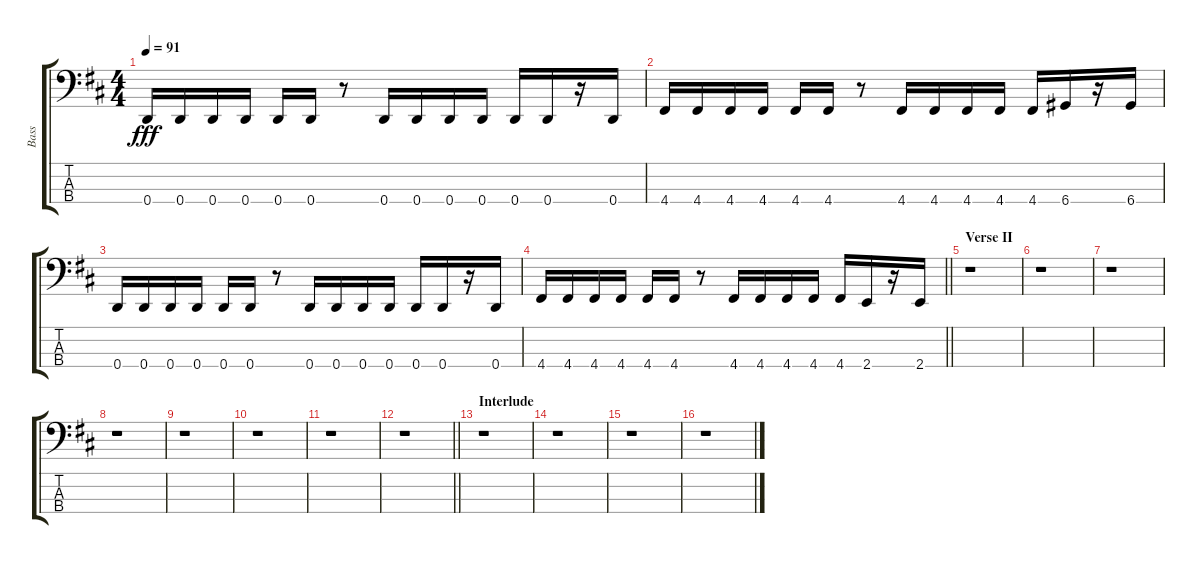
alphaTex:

\track ("Bass" "Bass") {instrument electricbasspick}
\staff {score tabs}
\tuning (G2 D2 A1 D1) {hide}
\ts (4 4)
\tempo 91
\clef f4
\ks d
0.4.16{dy fff} 0.4.16 0.4.16 0.4.16 0.4.16 0.4.16 r.8 0.4.16 0.4.16 0.4.16 0.4.16 0.4.16 0.4.16 r.16 0.4.16 |
4.4.16 4.4.16 4.4.16 4.4.16 4.4.16 4.4.16 r.8 4.4.16 4.4.16 4.4.16 4.4.16 4.4.16 6.4.16 r.16 6.4.16 |
0.4.16 0.4.16 0.4.16 0.4.16 0.4.16 0.4.16 r.8 0.4.16 0.4.16 0.4.16 0.4.16 0.4.16 0.4.16 r.16 0.4.16 |
\barLineRight lightlight
4.4.16 4.4.16 4.4.16 4.4.16 4.4.16 4.4.16 r.8 4.4.16 4.4.16 4.4.16 4.4.16 4.4.16 2.4.16 r.16 2.4.16 |
\section ("" "Verse II")
r.1 |
r.1 |
r.1 |
r.1 |
r.1 |
r.1 |
r.1 |
\barLineRight lightlight
r.1 |
\section ("" "Interlude")
r.1 |
r.1 |
r.1 |
r.1
